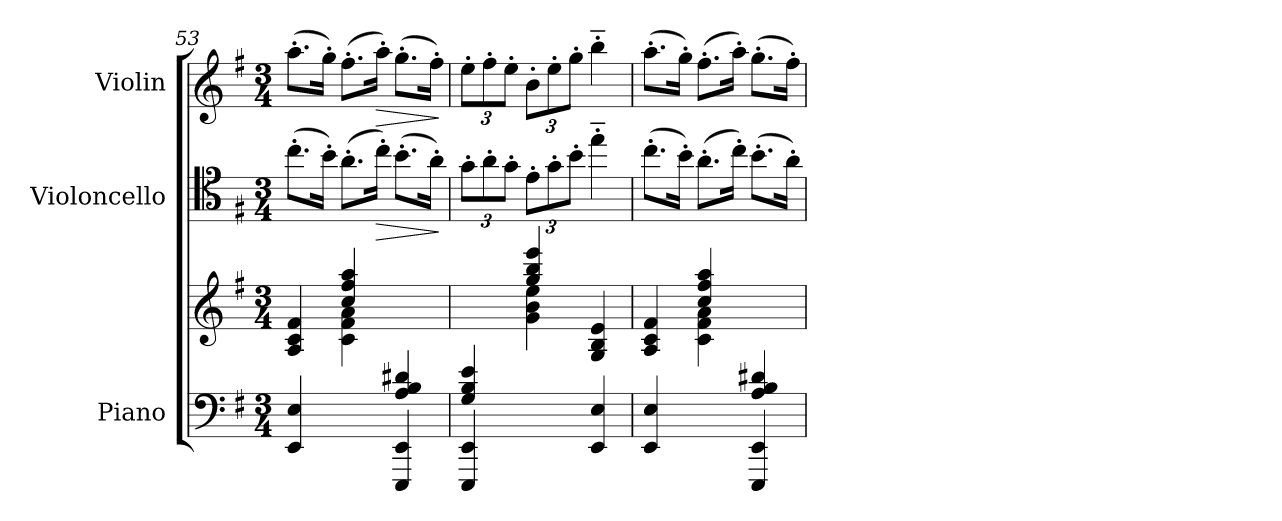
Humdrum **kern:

**kern	**kern	**kern	**dynam	**kern	**dynam
*part3	*part3	*part2	*part2	*part1	*part1
*staff4	*staff3	*staff2	*staff2	*staff1	*staff1
*I"Piano	*	*I"Violoncello	*	*I"Violin	*
*I'Pno.	*	*I'Vc.	*	*I'Vln.	*
*clefF4	*clefG2	*clefC4	*	*clefG2	*
*k[f#]	*k[f#]	*k[f#]	*	*k[f#]	*
*M3/4	*M3/4	*M3/4	*	*M3/4	*
=53	=53	=53	=53	=53	=53
*^	*^	*	*	*	*
2ryy	4EE/ 4E/	4A/ 4c/ 4f#/	4ryy	(8.cc'\L	.	(8.aa'\L	.
.	.	.	.	16b'\Jk)	.	16gg'\Jk)	.
.	4ryy	4cc/ 4ff#/ 4aa/	4c\ 4f#\ 4a\	(8.a'\L	.	(8.ff#'\L	.
!	!	!	!	!	!LO:HP:b	!	!LO:HP:b
.	.	.	.	16cc'\Jk)	>	16aa'\Jk)	>
4A/ 4B/ 4d#X/	4EEE/ 4EE/	4ryy	4ryy	(8.b'\L	.	(8.gg'\L	.
.	.	.	.	16a'\Jk)	.	16ff#'\Jk)	.
*v	*v	*	*	*	*	*	*
*	*v	*v	*	*	*	*
.	.	.	]	.	]
=54	=54	=54	=54	=54	=54
*^	*^	*	*	*	*
*	*	*	*	*Xbrackettup	*	*Xbrackettup	*
4G/ 4B/ 4e/	4EEE/ 4EE/	4ryy	4ryy	12g'\L	.	12ee'\L	.
.	.	.	.	12a'\	.	12ff#'\	.
.	.	.	.	12g'\J	.	12ee'\J	.
2ryy	4ryy	4gg/ 4bb/ 4eee/	4g\ 4b\ 4ee\	12e'\L	.	12b'\L	.
.	.	.	.	12g'\	.	12ee'\	.
.	.	.	.	12b'\J	.	12gg'\J	.
.	4EE/ 4E/	4G/ 4B/ 4e/	4ryy	4ee'~\	.	4bb'~\	.
=55	=55	=55	=55	=55	=55	=55	=55
2ryy	4EE/ 4E/	4A/ 4c/ 4f#/	4ryy	(8.cc'\L	.	(8.aa'\L	.
.	.	.	.	16b'\Jk)	.	16gg'\Jk)	.
.	4ryy	4cc/ 4ff#/ 4aa/	4c\ 4f#\ 4a\	(8.a'\L	.	(8.ff#'\L	.
.	.	.	.	16cc'\Jk)	.	16aa'\Jk)	.
4A/ 4B/ 4d#X/	4EEE/ 4EE/	4ryy	4ryy	(8.b'\L	.	(8.gg'\L	.
.	.	.	.	16a'\Jk)	.	16ff#'\Jk)	.
*v	*v	*	*	*	*	*	*
*	*v	*v	*	*	*	*
=	=	=	=	=	=
*-	*-	*-	*-	*-	*-
